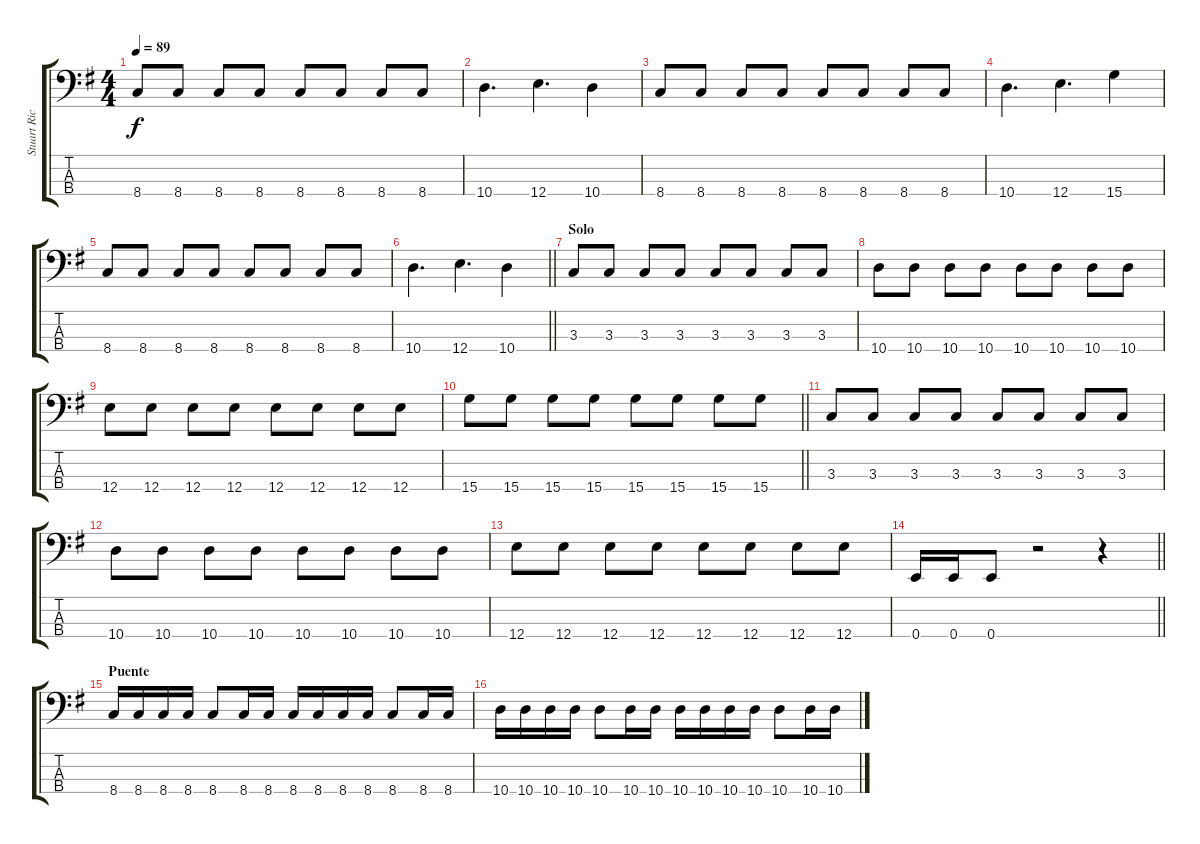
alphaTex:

\track ("Stuart Richardson (Bajo)" "Stuart Ric") {instrument electricbassfinger}
\staff {score tabs}
\tuning (G2 D2 A1 E1) {hide}
\ts (4 4)
\tempo 89
\clef f4
\ks g
8.4.8{dy f} 8.4.8 8.4.8 8.4.8 8.4.8 8.4.8 8.4.8 8.4.8 |
10.4.4{d} 12.4.4{d} 10.4.4 |
8.4.8 8.4.8 8.4.8 8.4.8 8.4.8 8.4.8 8.4.8 8.4.8 |
10.4.4{d} 12.4.4{d} 15.4.4 |
8.4.8 8.4.8 8.4.8 8.4.8 8.4.8 8.4.8 8.4.8 8.4.8 |
\barLineRight lightlight
10.4.4{d} 12.4.4{d} 10.4.4 |
\section ("" "Solo")
3.3.8 3.3.8 3.3.8 3.3.8 3.3.8 3.3.8 3.3.8 3.3.8 |
10.4.8 10.4.8 10.4.8 10.4.8 10.4.8 10.4.8 10.4.8 10.4.8 |
12.4.8 12.4.8 12.4.8 12.4.8 12.4.8 12.4.8 12.4.8 12.4.8 |
\barLineRight lightlight
15.4.8 15.4.8 15.4.8 15.4.8 15.4.8 15.4.8 15.4.8 15.4.8 |
3.3.8 3.3.8 3.3.8 3.3.8 3.3.8 3.3.8 3.3.8 3.3.8 |
10.4.8 10.4.8 10.4.8 10.4.8 10.4.8 10.4.8 10.4.8 10.4.8 |
12.4.8 12.4.8 12.4.8 12.4.8 12.4.8 12.4.8 12.4.8 12.4.8 |
\barLineRight lightlight
0.4.16 0.4.16 0.4.8 r.2 r.4 |
\section ("" "Puente")
8.4.16 8.4.16 8.4.16 8.4.16 8.4.8 8.4.16 8.4.16 8.4.16 8.4.16 8.4.16 8.4.16 8.4.8 8.4.16 8.4.16 |
10.4.16 10.4.16 10.4.16 10.4.16 10.4.8 10.4.16 10.4.16 10.4.16 10.4.16 10.4.16 10.4.16 10.4.8 10.4.16 10.4.16
